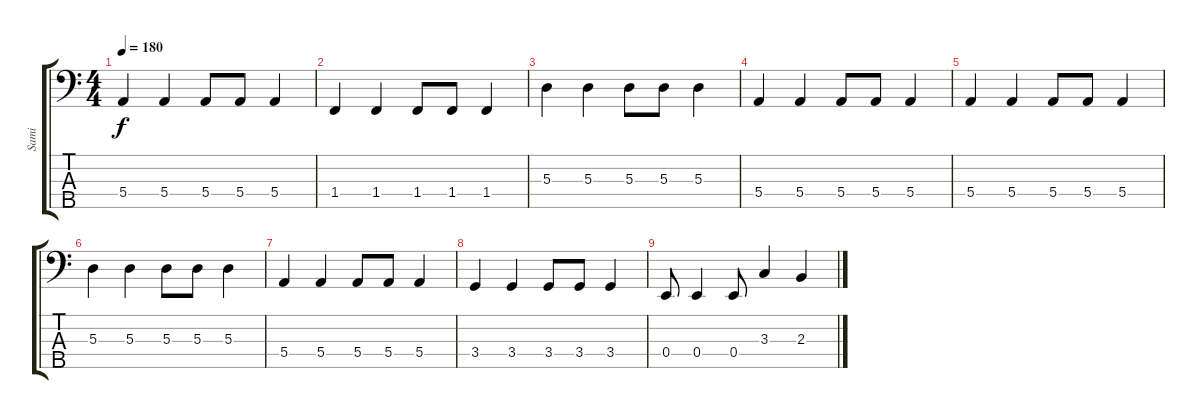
\track ("Sami" "Sami") {instrument electricbassfinger}
\staff {score tabs}
\tuning (G2 D2 A1 E1 B0) {hide}
\ts (4 4)
\tempo 180
\clef f4
\ks c
5.4.4{dy f} 5.4.4 5.4.8 5.4.8 5.4.4 |
1.4.4 1.4.4 1.4.8 1.4.8 1.4.4 |
5.3.4 5.3.4 5.3.8 5.3.8 5.3.4 |
5.4.4 5.4.4 5.4.8 5.4.8 5.4.4 |
5.4.4 5.4.4 5.4.8 5.4.8 5.4.4 |
5.3.4 5.3.4 5.3.8 5.3.8 5.3.4 |
5.4.4 5.4.4 5.4.8 5.4.8 5.4.4 |
3.4.4 3.4.4 3.4.8 3.4.8 3.4.4 |
0.4.8 0.4.4 0.4.8 3.3.4 2.3.4
